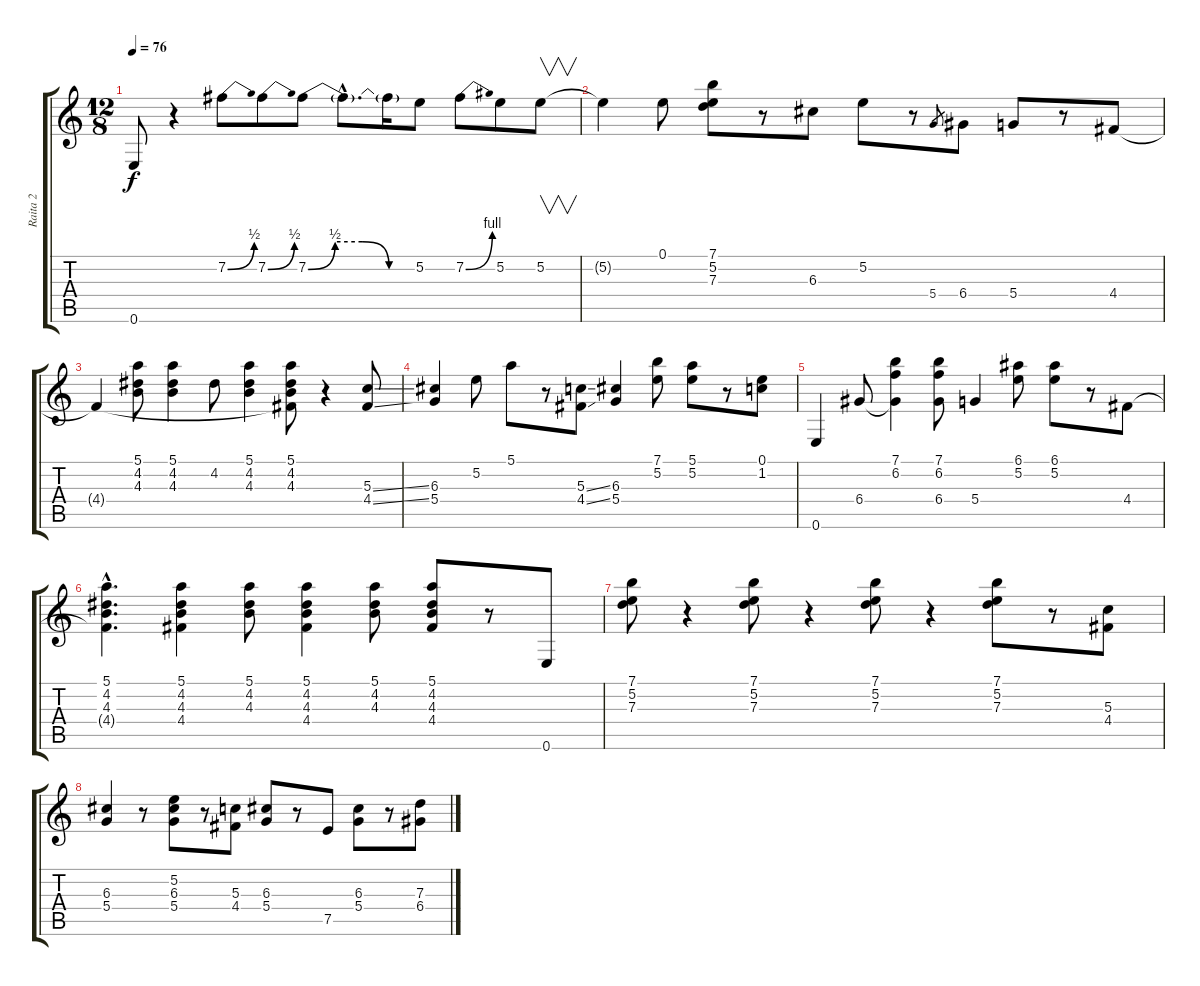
\track ("Raita 2" "Raita 2") {instrument acousticguitarsteel}
\staff {score tabs}
\tuning (E4 B3 G3 D3 A2 E2) {hide}
\ts (12 8)
\tempo 76
\clef g2
\ks c
0.6.8{dy f} r.4 7.2{be (bend 0 0 60 2)}.8 7.2{be (bend 0 0 60 2)}.8 7.2{be (custom 0 0 15 2 30 2 45 0 60 0)}.8 7.2{hac t}.8{d} 7.2{t}.16 5.2.8 7.2{be (bend 0 0 60 4)}.8 5.2.8 5.2.8{v} |
5.2{t}.4 0.1.8 (7.1 5.2 7.3).8 r.8 6.3.8 5.2.8 r.8 5.4.8{gr} 6.4.8 5.4.8 r.8 4.4.8 |
4.4{t}.4 (5.1 4.2 4.3).8 (5.1 4.2 4.3).4 4.2.8 (5.1 4.2 4.3).4 (5.1 4.2 4.3 4.4{t}).8 r.4 (5.3{ss} 4.4{ss}).8 |
(6.3 5.4).4 5.2.8 5.1.8 r.8 (5.3{ss} 4.4{ss}).8 (6.3 5.4).4 (7.1 5.2).8 (5.1 5.2).8 r.8 (0.1 1.2).8 |
0.6.4 6.4.8 (7.1 6.2 6.4{t}).4 (7.1 6.2 6.4).8 5.4.4 (6.1 5.2).8 (6.1 5.2).8 r.8 4.4.8 |
(5.1{hac} 4.2{hac} 4.3{hac} 4.4{hac t}).4{d} (5.1 4.2 4.3 4.4).4 (5.1 4.2 4.3).8 (5.1 4.2 4.3 4.4).4 (5.1 4.2 4.3).8 (5.1 4.2 4.3 4.4).8 r.8 0.6.8 |
(7.1 5.2 7.3).8 r.4 (7.1 5.2 7.3).8 r.4 (7.1 5.2 7.3).8 r.4 (7.1 5.2 7.3).8 r.8 (5.3 4.4).8 |
(6.3 5.4).4 r.8 (5.2 6.3 5.4).8 r.8 (5.3 4.4).8 (6.3 5.4).8 r.8 7.5.8 (6.3 5.4).8 r.8 (7.3 6.4).8
